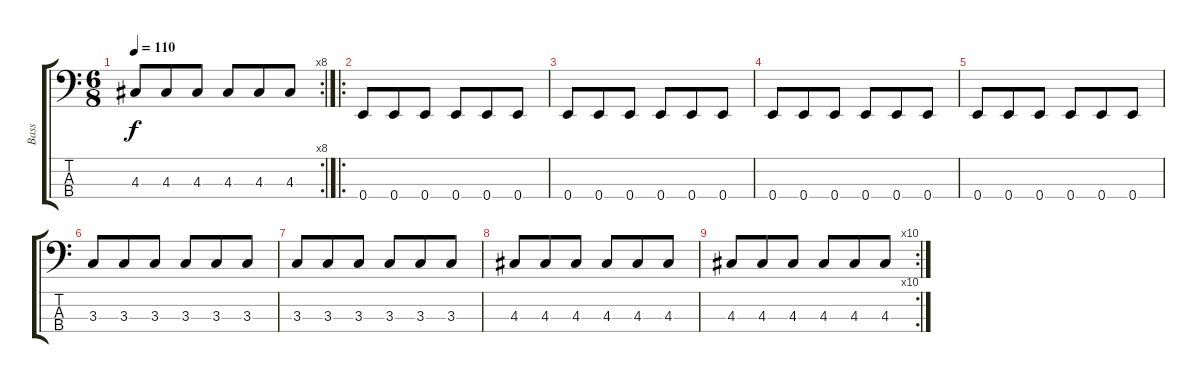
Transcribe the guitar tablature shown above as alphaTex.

\track ("Bass" "Bass") {instrument electricbasspick}
\staff {score tabs}
\tuning (G2 D2 A1 E1) {hide}
\rc 8
\ts (6 8)
\tempo 110
\clef f4
\ks c
4.3.8{dy f} 4.3.8 4.3.8 4.3.8 4.3.8 4.3.8 |
\ro
0.4.8 0.4.8 0.4.8 0.4.8 0.4.8 0.4.8 |
0.4.8 0.4.8 0.4.8 0.4.8 0.4.8 0.4.8 |
0.4.8 0.4.8 0.4.8 0.4.8 0.4.8 0.4.8 |
0.4.8 0.4.8 0.4.8 0.4.8 0.4.8 0.4.8 |
3.3.8 3.3.8 3.3.8 3.3.8 3.3.8 3.3.8 |
3.3.8 3.3.8 3.3.8 3.3.8 3.3.8 3.3.8 |
4.3.8 4.3.8 4.3.8 4.3.8 4.3.8 4.3.8 |
\rc 10
4.3.8 4.3.8 4.3.8 4.3.8 4.3.8 4.3.8
